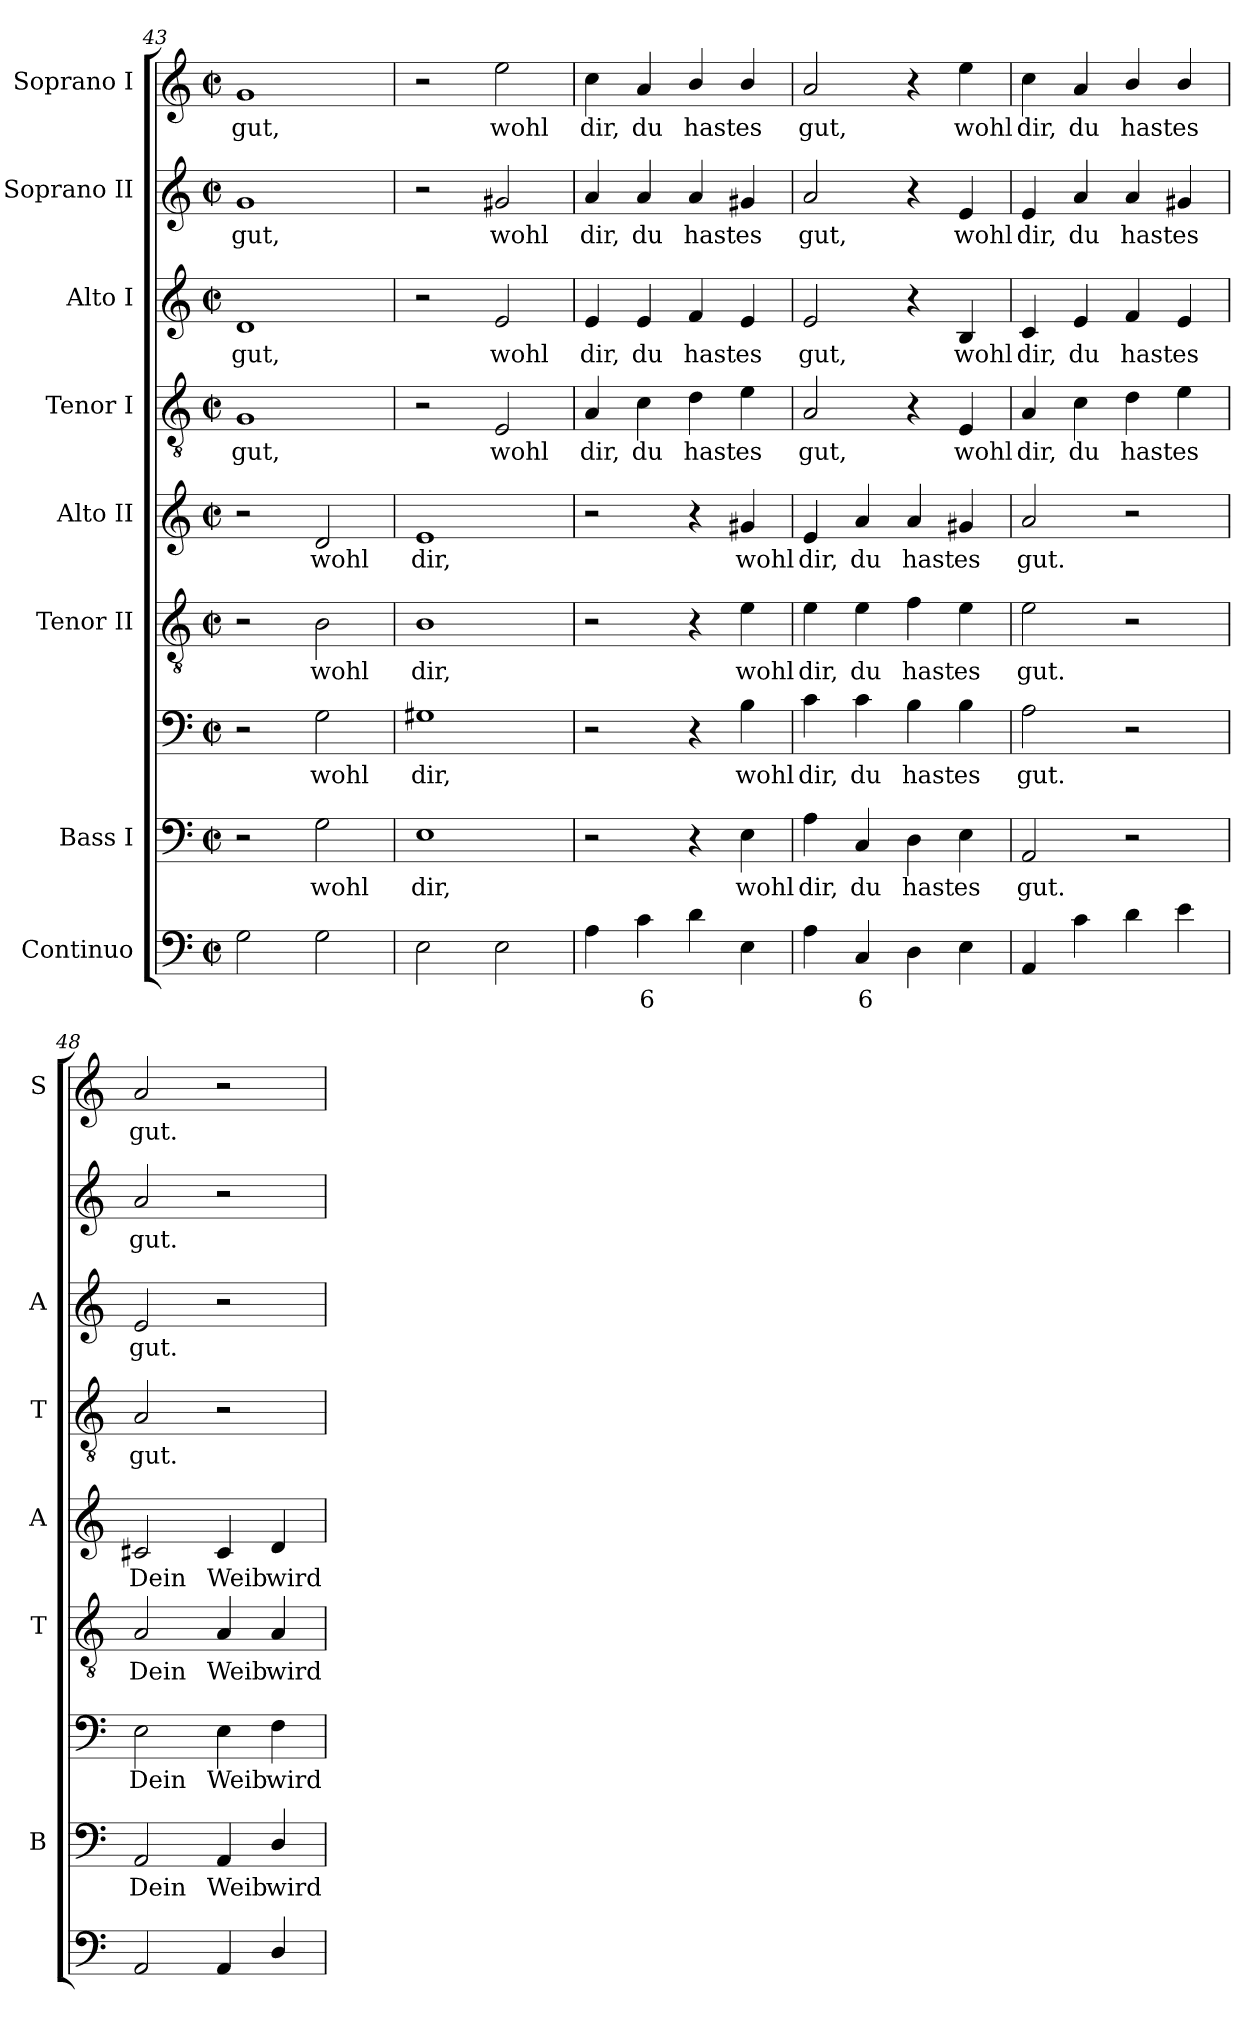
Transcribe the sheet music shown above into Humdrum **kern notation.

**kern	**text	**kern	**text	**kern	**text	**kern	**text	**kern	**text	**kern	**text	**kern	**text	**kern	**text	**kern	**text
*part8	*part8	*part7	*part7	*part7	*part7	*part6	*part6	*part5	*part5	*part4	*part4	*part3	*part3	*part2	*part2	*part1	*part1
*staff9	*staff9	*staff8	*staff8	*staff7	*staff7	*staff6	*staff6	*staff5	*staff5	*staff4	*staff4	*staff3	*staff3	*staff2	*staff2	*staff1	*staff1
*I"Continuo	*	*I"Bass I	*	*	*	*I"Tenor II	*	*I"Alto II	*	*I"Tenor I	*	*I"Alto I	*	*I"Soprano II	*	*I"Soprano I	*
*	*	*I'B	*	*	*	*I'T	*	*I'A	*	*I'T	*	*I'A	*	*	*	*I'S	*
!!LO:LB:g=z
*clefF4	*	*clefF4	*	*clefF4	*	*clefGv2	*	*clefG2	*	*clefGv2	*	*clefG2	*	*clefG2	*	*clefG2	*
*k[]	*	*k[]	*	*k[]	*	*k[]	*	*k[]	*	*k[]	*	*k[]	*	*k[]	*	*k[]	*
*C:	*	*C:	*	*C:	*	*C:	*	*C:	*	*C:	*	*C:	*	*C:	*	*C:	*
*M2/2	*	*M2/2	*	*M2/2	*	*M2/2	*	*M2/2	*	*M2/2	*	*M2/2	*	*M2/2	*	*M2/2	*
*met(c|)	*	*met(c|)	*	*met(c|)	*	*met(c|)	*	*met(c|)	*	*met(c|)	*	*met(c|)	*	*met(c|)	*	*met(c|)	*
=43	=43	=43	=43	=43	=43	=43	=43	=43	=43	=43	=43	=43	=43	=43	=43	=43	=43
!	!	!	!	!	!	!	!	!	!	!	!LO:LY:b	!	!LO:LY:b	!	!LO:LY:b	!	!LO:LY:b
2G	.	2r	.	2r	.	2r	.	2r	.	1G	gut,	1d	gut,	1g	gut,	1g	gut,
!	!	!	!LO:LY:b	!	!LO:LY:b	!	!LO:LY:b	!	!LO:LY:b	!	!	!	!	!	!	!	!
2G	.	2G	wohl	2G	wohl	2B	wohl	2d	wohl	.	.	.	.	.	.	.	.
=44	=44	=44	=44	=44	=44	=44	=44	=44	=44	=44	=44	=44	=44	=44	=44	=44	=44
!	!	!	!LO:LY:b	!	!LO:LY:b	!	!LO:LY:b	!	!LO:LY:b	!	!	!	!	!	!	!	!
2E	.	1E	dir,	1G#X	dir,	1B	dir,	1e	dir,	2r	.	2r	.	2r	.	2r	.
!	!	!	!	!	!	!	!	!	!	!	!LO:LY:b	!	!LO:LY:b	!	!LO:LY:b	!	!LO:LY:b
2E	.	.	.	.	.	.	.	.	.	2E	wohl	2e	wohl	2g#X	wohl	2ee	wohl
=45	=45	=45	=45	=45	=45	=45	=45	=45	=45	=45	=45	=45	=45	=45	=45	=45	=45
!	!	!	!	!	!	!	!	!	!	!	!LO:LY:b	!	!LO:LY:b	!	!LO:LY:b	!	!LO:LY:b
4A	.	2r	.	2r	.	2r	.	2r	.	4A	dir,	4e	dir,	4a	dir,	4cc	dir,
!	!LO:LY:b	!	!	!	!	!	!	!	!	!	!LO:LY:b	!	!LO:LY:b	!	!LO:LY:b	!	!LO:LY:b
4c	6	.	.	.	.	.	.	.	.	4c	du	4e	du	4a	du	4a	du
!	!	!	!	!	!	!	!	!	!	!	!LO:LY:b	!	!LO:LY:b	!	!LO:LY:b	!	!LO:LY:b
4d	.	4r	.	4r	.	4r	.	4r	.	4d	hast	4f	hast	4a	hast	4b/	hast
!	!	!	!LO:LY:b	!	!LO:LY:b	!	!LO:LY:b	!	!LO:LY:b	!	!LO:LY:b	!	!LO:LY:b	!	!LO:LY:b	!	!LO:LY:b
4E	.	4E	wohl	4B	wohl	4e	wohl	4g#X	wohl	4e	es	4e	es	4g#X	es	4b/	es
=46	=46	=46	=46	=46	=46	=46	=46	=46	=46	=46	=46	=46	=46	=46	=46	=46	=46
!	!	!	!LO:LY:b	!	!LO:LY:b	!	!LO:LY:b	!	!LO:LY:b	!	!LO:LY:b	!	!LO:LY:b	!	!LO:LY:b	!	!LO:LY:b
4A	.	4A	dir,	4c	dir,	4e	dir,	4e	dir,	2A	gut,	2e	gut,	2a	gut,	2a	gut,
!	!LO:LY:b	!	!LO:LY:b	!	!LO:LY:b	!	!LO:LY:b	!	!LO:LY:b	!	!	!	!	!	!	!	!
4C	6	4C	du	4c	du	4e	du	4a	du	.	.	.	.	.	.	.	.
!	!	!	!LO:LY:b	!	!LO:LY:b	!	!LO:LY:b	!	!LO:LY:b	!	!	!	!	!	!	!	!
4D	.	4D	hast	4B	hast	4f	hast	4a	hast	4r	.	4r	.	4r	.	4r	.
!	!	!	!LO:LY:b	!	!LO:LY:b	!	!LO:LY:b	!	!LO:LY:b	!	!LO:LY:b	!	!LO:LY:b	!	!LO:LY:b	!	!LO:LY:b
4E	.	4E	es	4B	es	4e	es	4g#X	es	4E	wohl	4B	wohl	4e	wohl	4ee	wohl
=47	=47	=47	=47	=47	=47	=47	=47	=47	=47	=47	=47	=47	=47	=47	=47	=47	=47
!	!	!	!LO:LY:b	!	!LO:LY:b	!	!LO:LY:b	!	!LO:LY:b	!	!LO:LY:b	!	!LO:LY:b	!	!LO:LY:b	!	!LO:LY:b
4AA	.	2AA	gut.	2A	gut.	2e	gut.	2a	gut.	4A	dir,	4c	dir,	4e	dir,	4cc	dir,
!	!	!	!	!	!	!	!	!	!	!	!LO:LY:b	!	!LO:LY:b	!	!LO:LY:b	!	!LO:LY:b
4c	.	.	.	.	.	.	.	.	.	4c	du	4e	du	4a	du	4a	du
!	!	!	!	!	!	!	!	!	!	!	!LO:LY:b	!	!LO:LY:b	!	!LO:LY:b	!	!LO:LY:b
4d	.	2r	.	2r	.	2r	.	2r	.	4d	hast	4f	hast	4a	hast	4b/	hast
!	!	!	!	!	!	!	!	!	!	!	!LO:LY:b	!	!LO:LY:b	!	!LO:LY:b	!	!LO:LY:b
4e	.	.	.	.	.	.	.	.	.	4e	es	4e	es	4g#X	es	4b/	es
=48	=48	=48	=48	=48	=48	=48	=48	=48	=48	=48	=48	=48	=48	=48	=48	=48	=48
!	!	!	!LO:LY:b	!	!LO:LY:b	!	!LO:LY:b	!	!LO:LY:b	!	!LO:LY:b	!	!LO:LY:b	!	!LO:LY:b	!	!LO:LY:b
2AA	.	2AA	Dein	2E	Dein	2A	Dein	2c#X	Dein	2A	gut.	2e	gut.	2a	gut.	2a	gut.
!	!	!	!LO:LY:b	!	!LO:LY:b	!	!LO:LY:b	!	!LO:LY:b	!	!	!	!	!	!	!	!
4AA	.	4AA	Weib	4E	Weib	4A	Weib	4c#	Weib	2r	.	2r	.	2r	.	2r	.
!	!	!	!LO:LY:b	!	!LO:LY:b	!	!LO:LY:b	!	!LO:LY:b	!	!	!	!	!	!	!	!
4D/	.	4D/	wird	4F	wird	4A	wird	4d	wird	.	.	.	.	.	.	.	.
=	=	=	=	=	=	=	=	=	=	=	=	=	=	=	=	=	=
*-	*-	*-	*-	*-	*-	*-	*-	*-	*-	*-	*-	*-	*-	*-	*-	*-	*-
